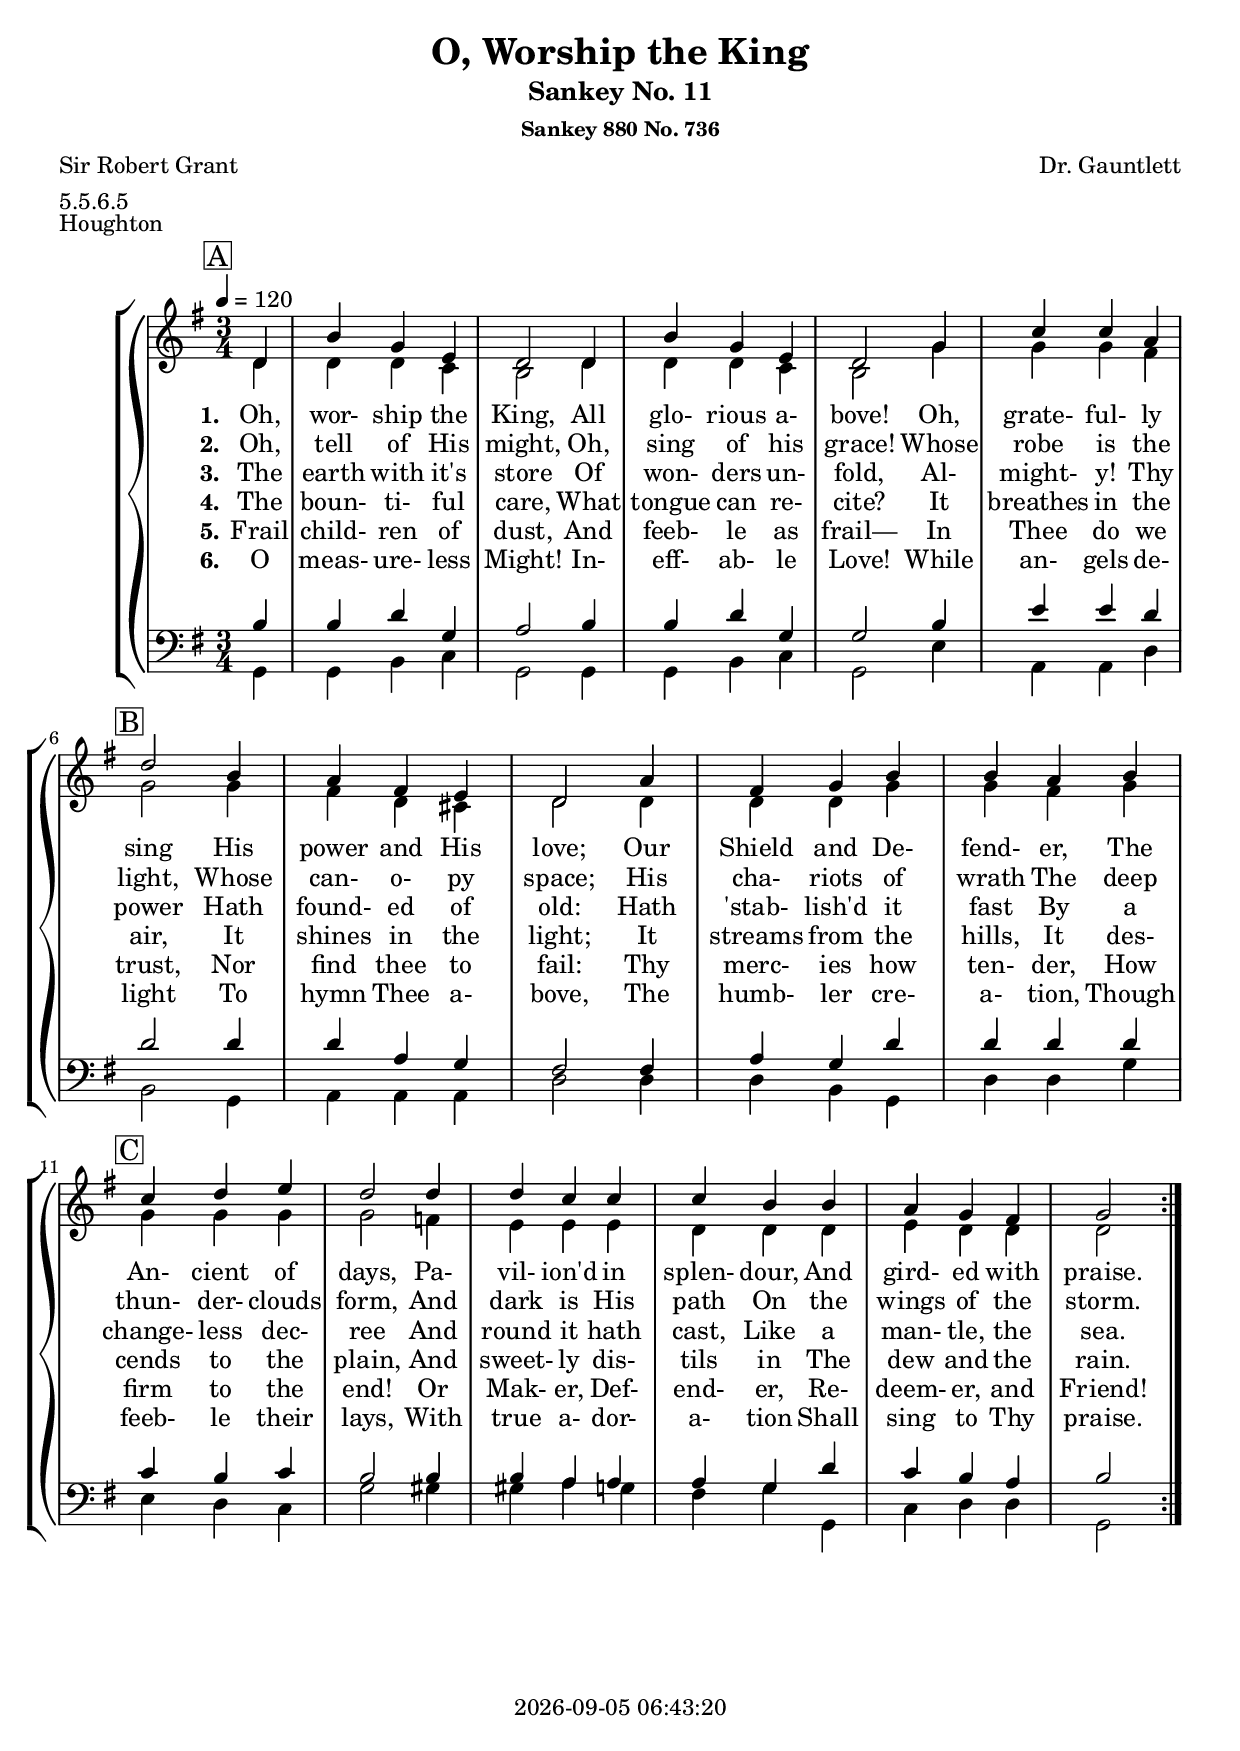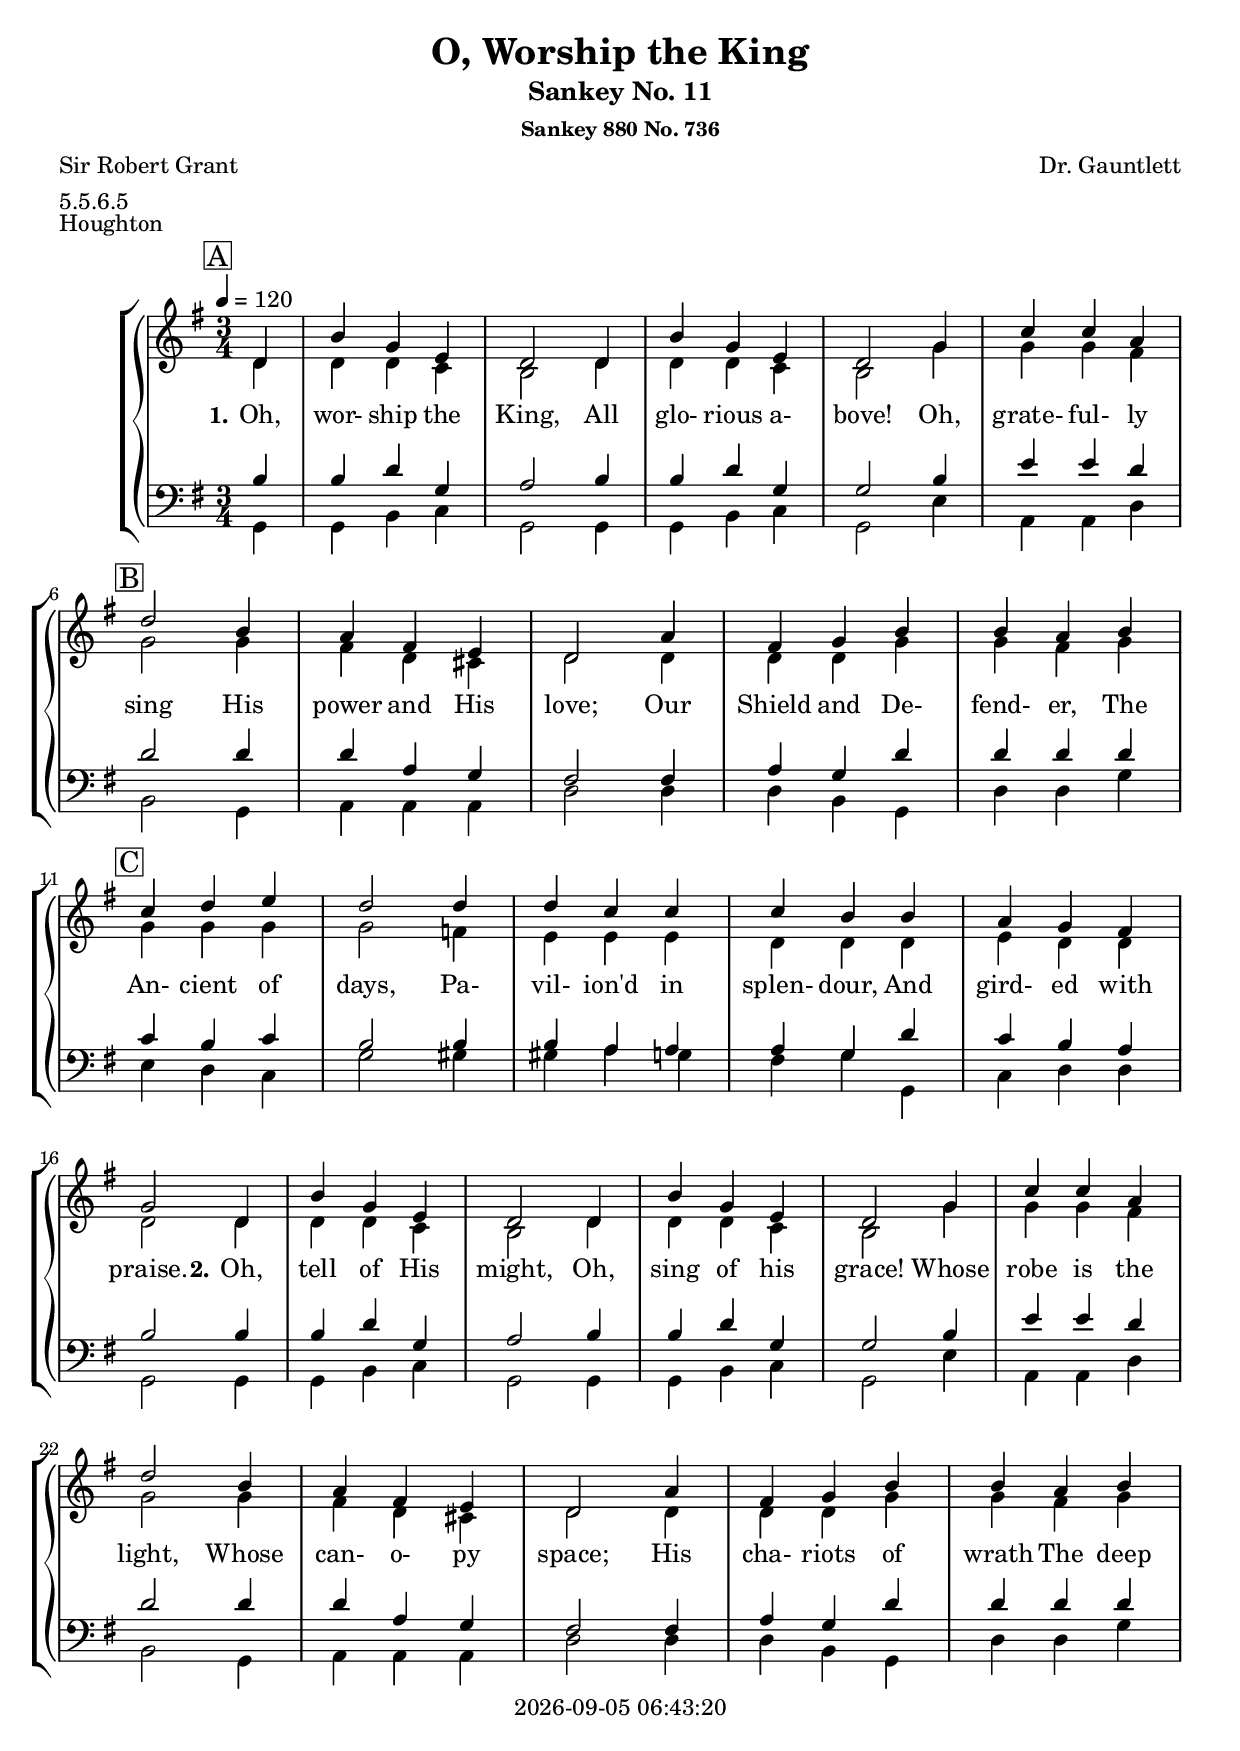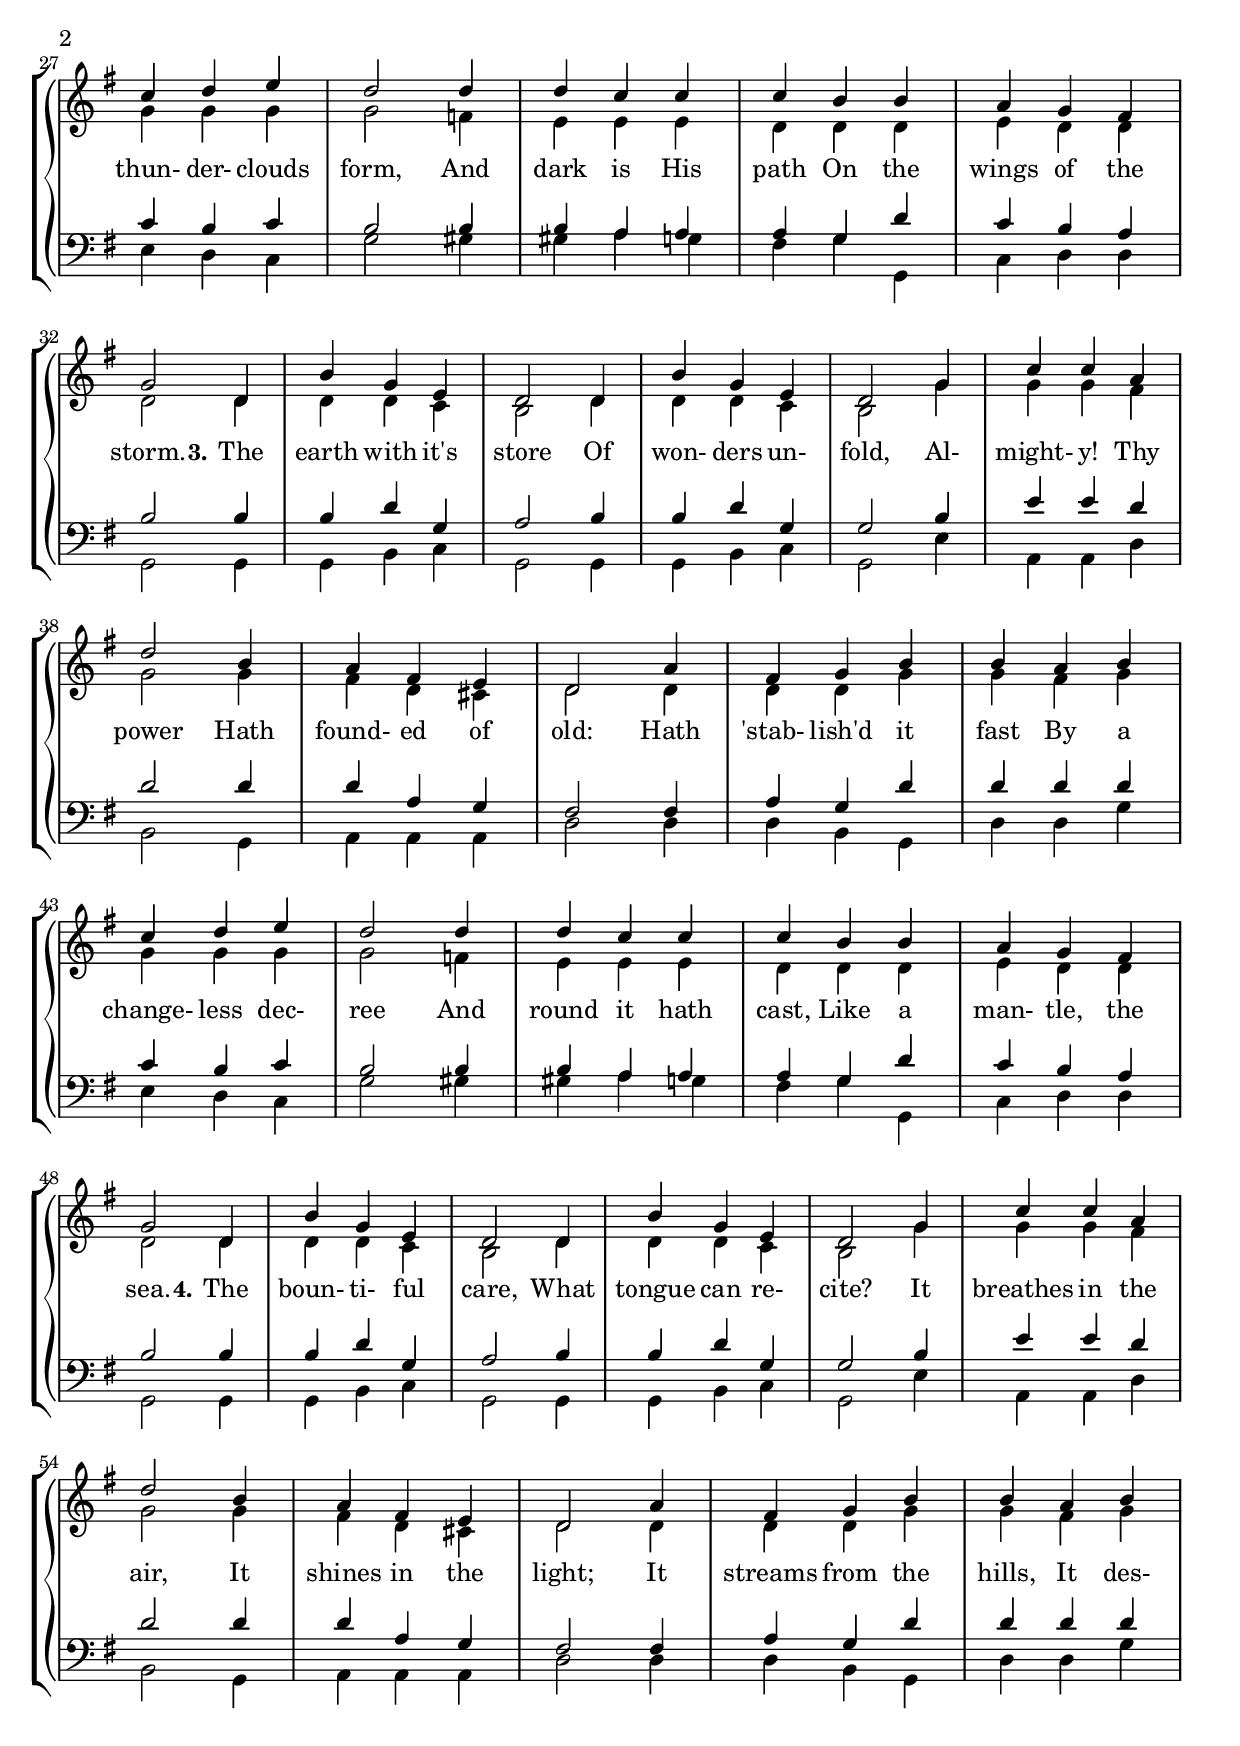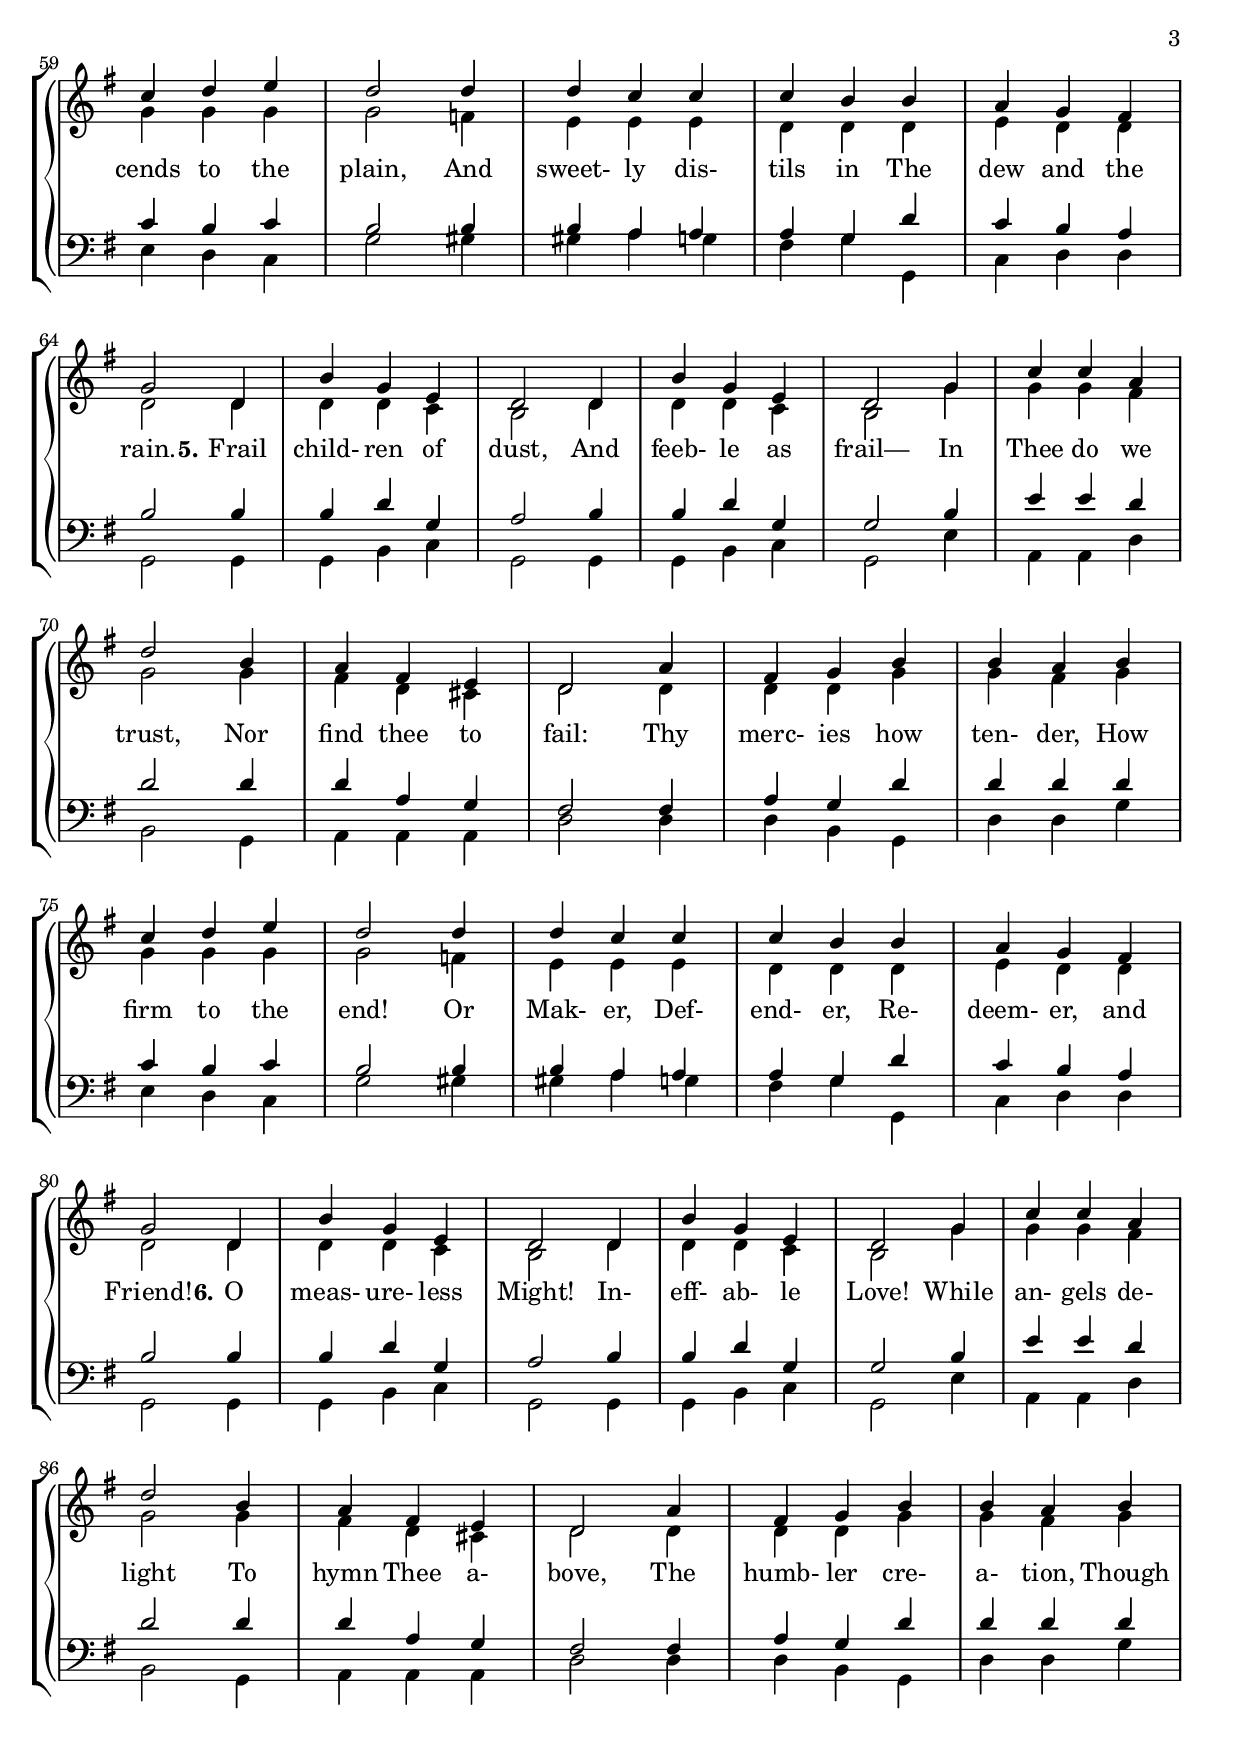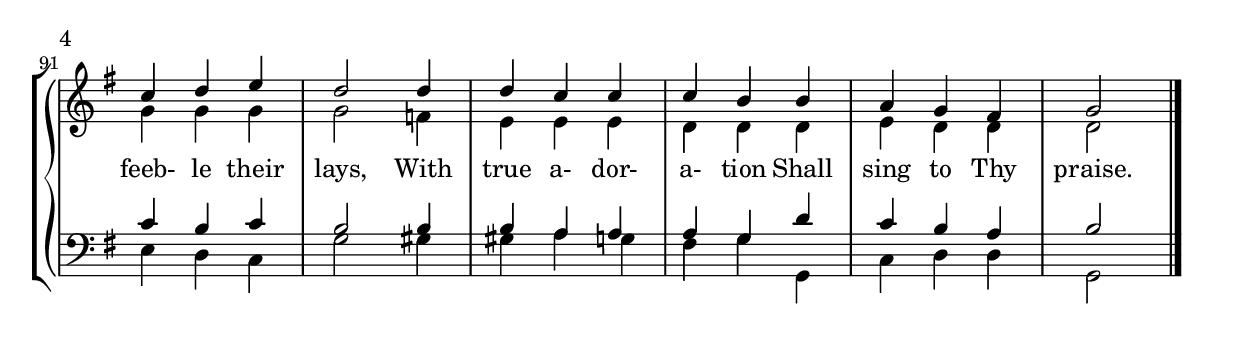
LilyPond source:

\version "2.20.2"

\include "articulate.ly"

today = #(strftime "%Y-%m-%d %H:%M:%S" (localtime (current-time)))

\header {
% centered at top
%  dedication  = "dedication"
  title       = "O, Worship the King"
  subtitle    = "Sankey No. 11"
  subsubtitle = "Sankey 880 No. 736"
%  instrument  = "instrument"
  
% arrangement of following lines:
%
%  poet    composer
%  meter   arranger
%  piece       opus

  composer    = "Dr. Gauntlett"
%  arranger    = "arranger"
%  opus        = "opus"

  poet        = "Sir Robert Grant"
  meter       = "5.5.6.5"
  piece       = "Houghton"

% centered at bottom
% tagline     = "tagline" % default lilypond version
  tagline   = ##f
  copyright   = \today
}

% #(set-global-staff-size 16)

global = {
  \key g \major
  \time 3/4
  \tempo 4=120
  \partial 4
}

RehearsalTrack = {
% \set Score.currentBarNumber = #5
% \mark \markup { \circle "1a" }
  \mark \markup { \box "A" } s4 s2.*5
  \mark \markup { \box "B" } s2.*5
  \mark \markup { \box "C" } s2.*5 s2
}

TempoTrack = {
}

soprano = \relative c' {
  \global
  \repeat volta 6 {
    d4
    b'4 g e
    d2 d4
    b'4 g e
    d2 g4
    c4 c a \break
    d2 b4
    a4 fis e
    d2 a'4
    fis4 g b
    b4 a b \break
    c4 d e
    d2 d4
    d4 c c
    c4 b b
    a4 g fis
    g2
  }
}

dynamicsWomen = {
  \override DynamicTextSpanner.style = #'none
}

alto = \relative c' {
  \global
  \repeat volta 6 {
    d4
    d4 d c
    b2 d4
    d4 d c
    b2 g'4
    g4 g fis
    g2 g4
    fis4 d cis
    d2 d4
    d4 d g
    g4 fis g
    g4 g g g2 f4
    e4 e e
    d4 d d
    e4 d d
    d2
  }
}

tenor = \relative c' {
  \global
  \repeat volta 6 {
    b4
    b4 d g,
    a2 b4
    b4 d g,
    g2 b4
    e4 e d \break
    d2 d4 % B
    d4 a g
    fis2 fis4
    a4 g d'
    d4 d d \break
    c4 b c
    b2 b4
    b4 a a
    a4 g d'
    c4 b a
    b2
  }
}

dynamicsMen = {
  \override DynamicTextSpanner.style = #'none
}

bass= \relative c {
  \global
  \repeat volta 6 {
    g4
    g4 b c
    g2 g4
    g4 b c
    g2 e'4
    a,4 a d
    b2 g4
    a4 a a
    d2 d4
    d4 b g
    d'4 d g
    e4 d c
    g'2 gis4
    gis4 a g
    fis4 g g,
    c4 d d
    g,2
  }
}

wordsOne = \lyricmode {
  \set stanza = "1."
  Oh, wor- ship the King,
  All glo- rious a- bove!
  Oh, grate- ful- ly sing
  His power and His love;
  Our Shield and De- fend- er,
  The An- cient of days,
  Pa- vil- ion'd in splen- dour,
  And gird- ed with praise.
}
  
wordsTwo = \lyricmode {
  \set stanza = "2."
  Oh, tell of His might,
  Oh, sing of his grace!
  Whose robe is the light,
  Whose can- o- py space;
  His cha- riots of wrath
  The deep thun- der- clouds form,
  And dark is His path
  On the wings of the storm.
}
  
wordsThree = \lyricmode {
  \set stanza = "3."
  The earth with it's store
  Of won- ders un- fold,
  Al- might- y! Thy power
  Hath found- ed of old:
  Hath 'stab- lish'd it fast
  By a change- less dec- ree
  And round it hath cast,
  Like a man- tle, the sea.
}
  
wordsFour = \lyricmode {
  \set stanza = "4."
  The boun- ti- ful care,
  What tongue can re- cite?
  It breathes in the air,
  It shines in the light;
  It streams from the hills,
  It des- cends to the plain,
  And sweet- ly dis- tils in
  The dew and the rain.
}
  
wordsFive = \lyricmode {
  \set stanza = "5."
  Frail child- ren of dust,
  And feeb- le as frail—
  In Thee do we trust,
  Nor find thee to fail:
  Thy merc- ies how ten- der,
  How firm to the end!
  Or Mak- er, Def- end- er,
  Re- deem- er, and Friend!
}
  
wordsSix = \lyricmode {
  \set stanza = "6."
  O meas- ure- less Might!
  In- eff- ab- le Love!
  While an- gels de- light
  To hymn Thee a- bove,
  The humb- ler cre- a- tion,
  Though feeb- le their lays,
  With true a- dor- a- tion
  Shall sing to Thy praise.
}
  
wordsMidi = \lyricmode {
  \set stanza = "1."
  "\nOh, " wor "ship " "the " "King, "
  "\nAll " glo "rious " a "bove! "
  "\nOh, " grate ful "ly " "sing "
  "\nHis " "power " "and " "His " "love; "
  "\nOur " "Shield " "and " De fend "er, "
  "\nThe " An "cient " "of " "days, "
  "\nPa" vil "ion'd " "in " splen "dour, "
  "\nAnd " gird "ed " "with " "praise. "

  \set stanza = "2."
  "\nOh, " "tell " "of " "His " "might, "
  "\nOh, " "sing " "of " "his " "grace! "
  "\nWhose " "robe " "is " "the " "light, "
  "\nWhose " can o "py " "space; "
  "\nHis " cha "riots " "of " "wrath "
  "\nThe " "deep " thun der "clouds " "form, "
  "\nAnd " "dark " "is " "His " "path "
  "\nOn " "the " "wings " "of " "the " "storm. "

  \set stanza = "3."
  "\nThe " "earth " "with " "it's " "store "
  "\nOf " won "ders " un "fold, "
  "\nAl" might "y! " "Thy " "power "
  "\nHath " found "ed " "of " "old: "
  "\nHath " 'stab "lish'd " "it " "fast "
  "\nBy " "a " change "less " dec "ree "
  "\nAnd " "round " "it " "hath " "cast, "
  "\nLike " "a " man "tle, " "the " "sea. "

  \set stanza = "4."
  "\nThe " boun ti "ful " "care, "
  "\nWhat " "tongue " "can " re "cite? "
  "\nIt " "breathes " "in " "the " "air, "
  "\nIt " "shines " "in " "the " "light; "
  "\nIt " "streams " "from " "the " "hills, "
  "\nIt " des "cends " "to " "the " "plain, "
  "\nAnd " sweet "ly " dis "tils " "in "
  "\nThe " "dew " "and " "the " "rain. "

  \set stanza = "5."
  "\nFrail " child "ren " "of " "dust, "
  "\nAnd " feeb "le " "as " "frail— "
  "\nIn " "Thee " "do " "we " "trust, "
  "\nNor " "find " "thee " "to " "fail: "
  "\nThy " merc "ies " "how " ten "der, "
  "\nHow " "firm " "to " "the " "end! "
  "\nOr " Mak "er, " Def end "er, "
  "\nRe" deem "er, " "and " "Friend! "

  \set stanza = "6."
  "\nO " meas ure "less " "Might! "
  "\nIn" eff ab "le " "Love! "
  "\nWhile " an "gels " de "light "
  "\nTo " "hymn " "Thee " a "bove, "
  "\nThe " humb "ler " cre a "tion, "
  "\nThough " feeb "le " "their " "lays, "
  "\nWith " "true " a dor a "tion "
  "\nShall " "sing " "to " "Thy " "praise. "
}
  
\book {
  \bookOutputSuffix "repeat"
  \score {
%    \unfoldRepeats
%    \articulate
%    <<
    \context GrandStaff <<
      <<
        \new ChoirStaff <<
                                  % Joint soprano/alto staff
          \new Dynamics \dynamicsWomen
          \new Staff <<
            \new Voice \RehearsalTrack
%            \new Voice \TempoTrack
            \new Voice = "soprano" { \voiceOne \soprano }
            \new Voice = "alto"    { \voiceTwo \alto    }
            \new Lyrics \lyricsto "soprano" \wordsOne
            \new Lyrics \lyricsto "soprano" \wordsTwo
            \new Lyrics \lyricsto "soprano" \wordsThree
            \new Lyrics \lyricsto "soprano" \wordsFour
            \new Lyrics \lyricsto "soprano" \wordsFive
            \new Lyrics \lyricsto "soprano" \wordsSix
          >>
                                  % Joint tenor/bass staff
          \new Dynamics \dynamicsMen
          \new Staff <<
            \clef "bass"
            \new Voice = "tenor" { \voiceOne \tenor }
            \new Voice = "bass"  { \voiceTwo \bass  }
          >>
        >>
%        >>
      >>
    >>
    \layout {
      indent = 1.5\cm
      \context {
        \Staff \RemoveAllEmptyStaves
      }
    }
  }
}
  
\book {
  \bookOutputSuffix "single"
  \score {
    \unfoldRepeats
%    \articulate
    <<
    \context GrandStaff <<
      <<
        \new ChoirStaff <<
                                  % Joint soprano/alto staff
          \new Dynamics \dynamicsWomen
          \new Staff <<
            \new Voice \RehearsalTrack
%            \new Voice \TempoTrack
            \new Voice = "soprano" { \voiceOne \soprano  \bar "|." }
            \new Voice = "alto"    { \voiceTwo \alto    }
            \new Lyrics \lyricsto "soprano" { \wordsOne
                                              \wordsTwo
                                              \wordsThree
                                              \wordsFour
                                              \wordsFive
                                              \wordsSix
                                            }
          >>
                                  % Joint tenor/bass staff
          \new Dynamics \dynamicsMen
          \new Staff <<
            \clef "bass"
            \new Voice = "tenor" { \voiceOne \tenor }
            \new Voice = "bass"  { \voiceTwo \bass  }
          >>
        >>
        >>
      >>
    >>
    \layout {
      indent = 1.5\cm
      \context {
        \Staff \RemoveAllEmptyStaves
      }
    }
  }
}
  
\book {
  \bookOutputSuffix "midi"
  \score {
    \unfoldRepeats
%    \articulate
    <<
    \context GrandStaff <<
      <<
        \new ChoirStaff <<
                                  % Joint soprano/alto staff
          \new Dynamics \dynamicsWomen
          \new Staff <<
            \new Voice \RehearsalTrack
%            \new Voice \TempoTrack
            \new Voice = "soprano" { \voiceOne \soprano }
            \new Voice = "alto"    { \voiceTwo \alto    }
            \new Lyrics \lyricsto "soprano" \wordsMidi
          >>
                                  % Joint tenor/bass staff
          \new Dynamics \dynamicsMen
          \new Staff <<
            \clef "bass"
            \new Voice = "tenor" { \voiceOne \tenor }
            \new Voice = "bass"  { \voiceTwo \bass  }
          >>
        >>
        >>
      >>
    >>
    \midi {}
  }
}
